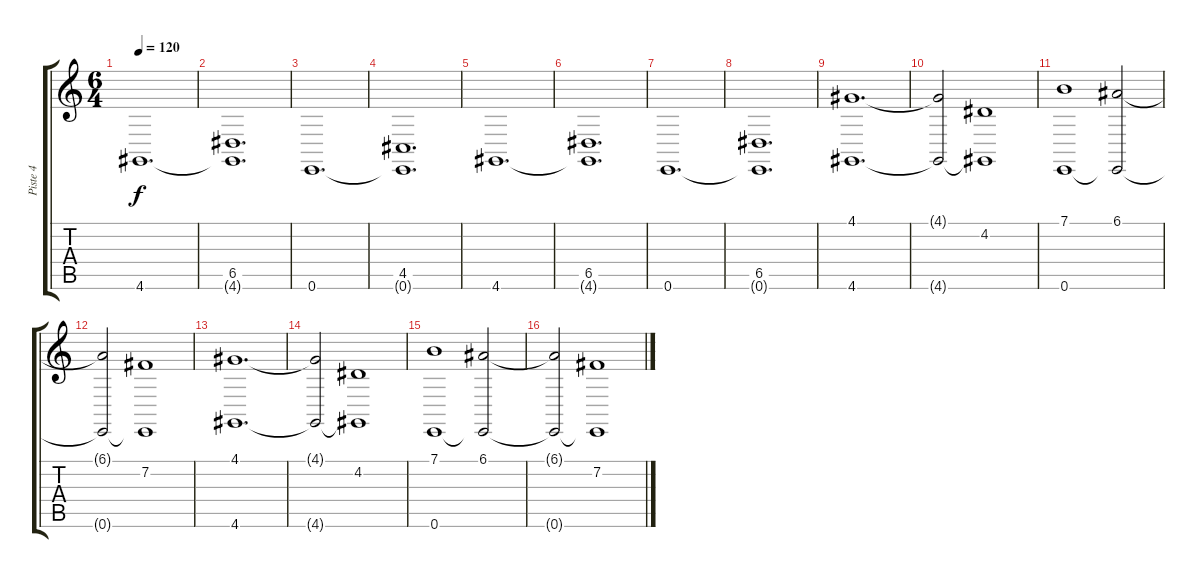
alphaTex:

\track ("Piste 4" "Piste 4") {instrument pad4choir}
\staff {score tabs}
\tuning (E4 B3 G3 D3 A2 E2) {hide}
\ts (6 4)
\tempo 120
\clef g2
\ks c
4.6.1{d dy f} |
(6.5 4.6{t}).1{d} |
0.6.1{d} |
(4.5 0.6{t}).1{d} |
4.6.1{d} |
(6.5 4.6{t}).1{d} |
0.6.1{d} |
(6.5 0.6{t}).1{d} |
(4.1 4.6).1{d} |
(4.1{t} 4.6{t}).2 (4.2 4.6{t}).1 |
(7.1 0.6).1 (6.1 0.6{t}).2 |
(6.1{t} 0.6{t}).2 (7.2 0.6{t}).1 |
(4.1 4.6).1{d} |
(4.1{t} 4.6{t}).2 (4.2 4.6{t}).1 |
(7.1 0.6).1 (6.1 0.6{t}).2 |
(6.1{t} 0.6{t}).2 (7.2 0.6{t}).1
